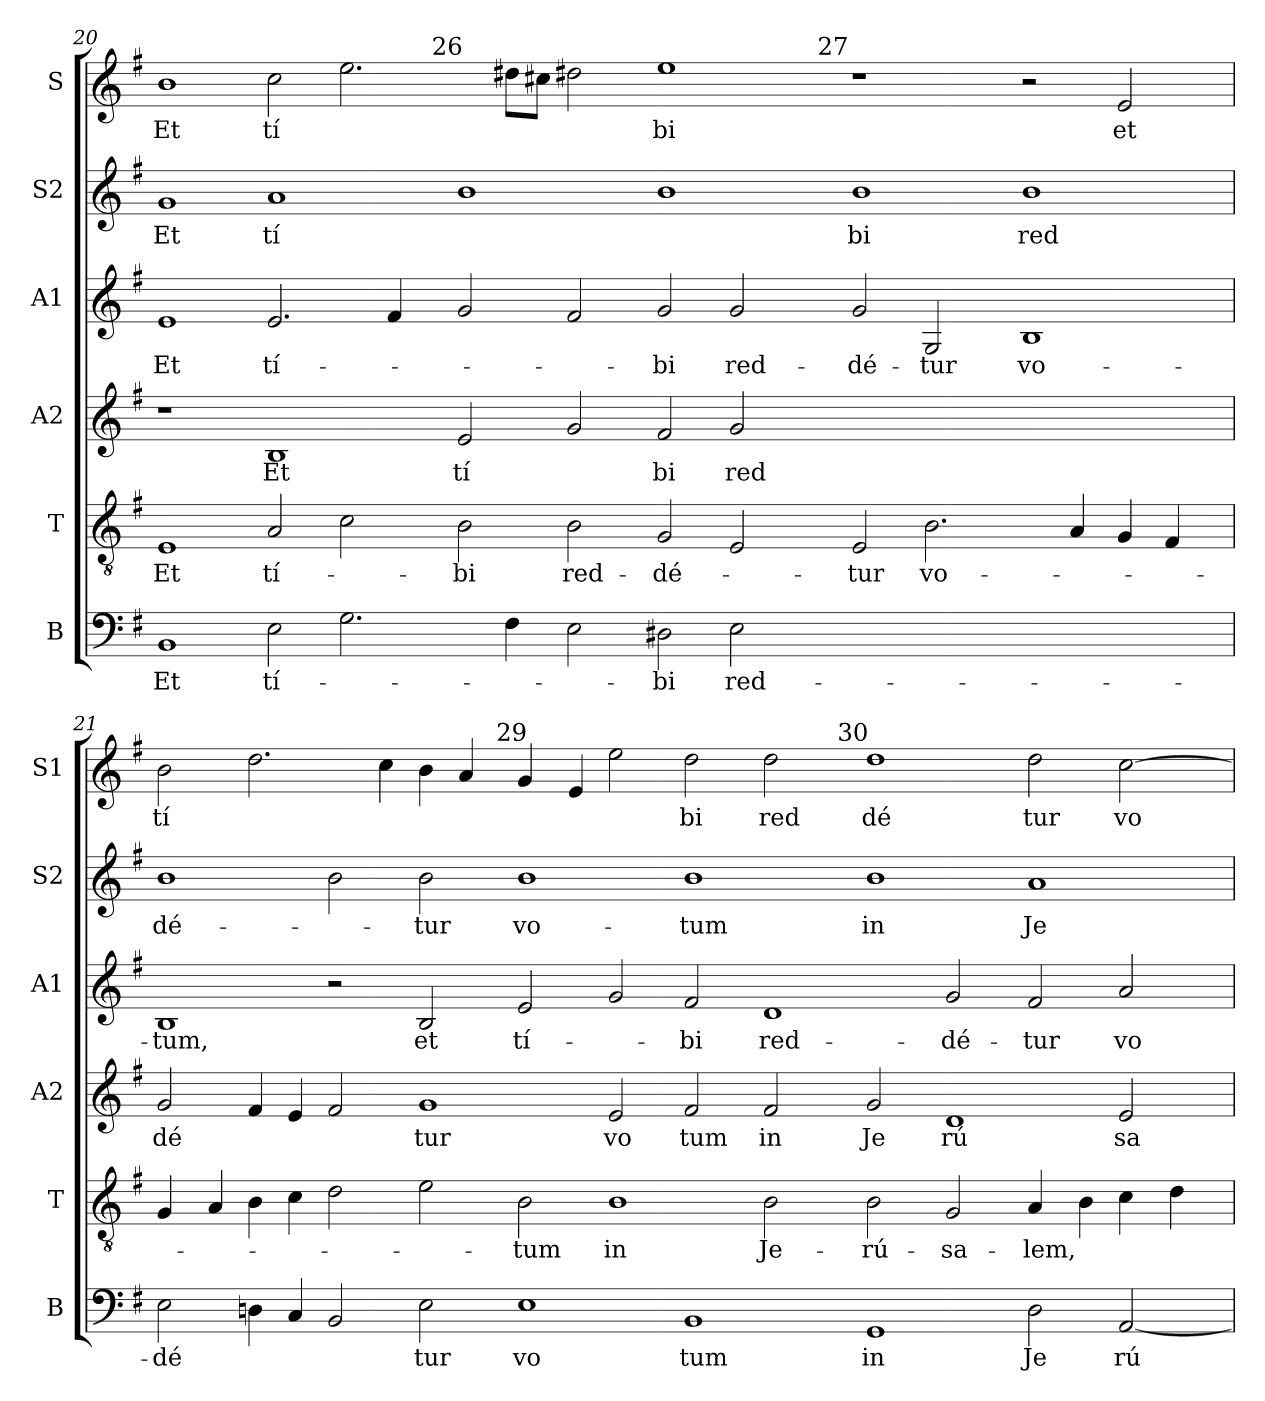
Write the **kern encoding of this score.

**kern	**text	**kern	**text	**kern	**text	**kern	**text	**kern	**text	**kern	**text
*part6	*part6	*part5	*part5	*part4	*part4	*part3	*part3	*part2	*part2	*part1	*part1
*staff6	*staff6	*staff5	*staff5	*staff4	*staff4	*staff3	*staff3	*staff2	*staff2	*staff1	*staff1
*I"B	*	*I"T	*	*I"A2	*	*I"A1	*	*I"S2	*	*I"S	*
*I'B	*	*I'T	*	*I'A2	*	*I'A1	*	*I'S2	*	*I'S1	*
!!LO:LB:g=z
*clefF4	*	*clefGv2	*	*clefG2	*	*clefG2	*	*clefG2	*	*clefG2	*
*k[f#]	*	*k[f#]	*	*k[f#]	*	*k[f#]	*	*k[f#]	*	*k[f#]	*
*G:	*	*G:	*	*G:	*	*G:	*	*G:	*	*G:	*
=20	=20	=20	=20	=20	=20	=20	=20	=20	=20	=20	=20
!	!LO:LY:b:cj	!	!LO:LY:b:cj	!	!	!	!LO:LY:b:cj	!	!LO:LY:b:cj	!	!LO:LY:b:cj
*	*	*	*	*	*	*	*	*	*	*^	*
*	*	*	*	*	*	*	*	*	*	*	*^	*
1BB	Et	1E	Et	1r	.	1e	Et	1g	Et	1b	1ryy	1ryy	Et
!	!LO:LY:b:cj	!	!LO:LY:b:cj	!	!LO:LY:b:cj	!	!LO:LY:b:cj	!	!LO:LY:b:cj	!	!	!	!LO:LY:b:cj
2E\	tí-	2A/	tí-	1B	Et	2.e/	tí-	1a	tí	2cc\	2ryy	1ryy	tí
2.G\	.	2c\	.	.	.	.	.	.	.	2.ee\	4ryy	.	.
.	.	.	.	.	.	4f#/	.	.	.	.	8ryy	.	.
.	.	.	.	.	.	.	.	.	.	.	32ryy	.	.
!	!	!	!	!	!	!	!	!	!	!	!LO:TX:a:t=26	!	!
.	.	.	.	.	.	.	.	.	.	.	1ryy	.	.
!	!	!	!LO:LY:b:cj	!	!LO:LY:b:cj	!	!	!	!	!	!	!	!
.	.	2B\	-bi	2e/	tí	2g/	.	1b	.	.	.	1ryy	.
4F#\	.	.	.	.	.	.	.	.	.	8dd#X\L	.	.	.
.	.	.	.	.	.	.	.	.	.	8cc#X\J	.	.	.
!	!	!	!LO:LY:b:cj	!	!	!	!	!	!	!	!	!	!
2E\	.	2B\	red-	2g/	.	2f#/	.	.	.	2dd#X\	.	.	.
.	.	.	.	.	.	.	.	.	.	.	1ryy	.	.
!	!LO:LY:b:cj	!	!LO:LY:b:cj	!	!LO:LY:b:cj	!	!LO:LY:b:cj	!	!	!	!	!	!LO:LY:b:cj
2D#X\	-bi	2G/	-dé-	2f#/	bi	2g/	-bi	1b	.	1ee	.	2ryy	bi
!	!LO:LY:b:cj	!	!	!	!LO:LY:b:cj	!	!LO:LY:b:cj	!	!	!	!	!	!
2E\	red-	2E/	.	2g/	red	2g/	red-	.	.	.	.	4ryy	.
.	.	.	.	.	.	.	.	.	.	.	.	8ryy	.
.	.	.	.	.	.	.	.	.	.	.	.	64ryy	.
!	!	!	!	!	!	!	!	!	!	!	!	!LO:TX:a:t=27	!
.	.	.	.	.	.	.	.	.	.	.	.	1ryy	.
.	.	.	.	.	.	.	.	.	.	.	1ryy	.	.
!	!	!	!LO:LY:b:cj	!	!	!	!LO:LY:b:cj	!	!LO:LY:b:cj	!	!	!	!
0ryy	.	2E/	-tur	0ryy	.	2g/	-dé-	1b	bi	1r	.	.	.
!	!	!	!LO:LY:b:cj	!	!	!	!LO:LY:b:cj	!	!	!	!	!	!
.	.	2.B\	vo-	.	.	2G/	-tur	.	.	.	.	.	.
.	.	.	.	.	.	.	.	.	.	.	.	1ryy	.
.	.	.	.	.	.	.	.	.	.	.	1ryy	.	.
!	!	!	!	!	!	!	!LO:LY:b:cj	!	!LO:LY:b:cj	!	!	!	!
.	.	.	.	.	.	1B	vo-	1b	red	2r	.	.	.
.	.	4A/	.	.	.	.	.	.	.	.	.	.	.
!	!	!	!	!	!	!	!	!	!	!	!	!	!LO:LY:b:cj
.	.	4G/	.	.	.	.	.	.	.	2e/	.	.	et
.	.	4F#/	.	.	.	.	.	.	.	.	.	.	.
.	.	.	.	.	.	.	.	.	.	.	.	16..ryy	.
.	.	.	.	.	.	.	.	.	.	.	16.ryy	.	.
!!LO:LB:g=z	!!	!!
=21	=21	=21	=21	=21	=21	=21	=21	=21	=21	=21	=21	=21	=21
!	!LO:LY:b:cj	!	!	!	!LO:LY:b:cj	!	!LO:LY:b:cj	!	!LO:LY:b:cj	!	!	!	!LO:LY:b:cj
*^	*	*	*	*	*	*	*	*	*	*	*	*	*
2E\	8.ryy	-dé	4G/	.	2g/	dé	1B	-tum,	1b	dé-	2b\	1ryy	1ryy	tí
.	1ryy	.	.	.	.	.	.	.	.	.	.	.	.	.
.	.	.	4A/	.	.	.	.	.	.	.	.	.	.	.
4Dn\	.	.	4B\	.	4f#/	.	.	.	.	.	2.dd\	.	.	.
4C/	.	.	4c\	.	4e/	.	.	.	.	.	.	.	.	.
2BB/	.	.	2d\	.	2f#/	.	2r	.	2b\	.	.	2ryy	1ryy	.
.	1ryy	.	.	.	.	.	.	.	.	.	.	.	.	.
.	.	.	.	.	.	.	.	.	.	.	4cc\	.	.	.
!	!	!LO:LY:b:cj	!	!	!	!LO:LY:b:cj	!	!LO:LY:b:cj	!	!LO:LY:b:cj	!	!	!	!
2E\	.	tur	2e\	.	1g	tur	2B/	et	2b\	-tur	4b\	4ryy	.	.
.	.	.	.	.	.	.	.	.	.	.	4a/	8ryy	.	.
.	.	.	.	.	.	.	.	.	.	.	.	32ryy	.	.
!	!	!	!	!	!	!	!	!	!	!	!	!LO:TX:a:t=29	!	!
.	.	.	.	.	.	.	.	.	.	.	.	1ryy	.	.
!	!	!LO:LY:b:cj	!	!LO:LY:b:cj	!	!	!	!LO:LY:b:cj	!	!LO:LY:b:cj	!	!	!	!
1E	.	vo	2B\	-tum	.	.	2e/	tí-	1b	vo-	4g/	.	1ryy	.
.	1ryy	.	.	.	.	.	.	.	.	.	.	.	.	.
.	.	.	.	.	.	.	.	.	.	.	4e/	.	.	.
!	!	!	!	!LO:LY:b:cj	!	!LO:LY:b:cj	!	!	!	!	!	!	!	!
.	.	.	1B	in	2e/	vo	2g/	.	.	.	2ee\	.	.	.
.	.	.	.	.	.	.	.	.	.	.	.	1ryy	.	.
!	!	!LO:LY:b:cj	!	!	!	!LO:LY:b:cj	!	!LO:LY:b:cj	!	!LO:LY:b:cj	!	!	!	!LO:LY:b:cj
1BB	.	tum	.	.	2f#/	tum	2f#/	-bi	1b	-tum	2dd\	.	2ryy	bi
.	1ryy	.	.	.	.	.	.	.	.	.	.	.	.	.
!	!	!	!	!LO:LY:b:cj	!	!LO:LY:b:cj	!	!LO:LY:b:cj	!	!	!	!	!	!LO:LY:b:cj
.	.	.	2B\	Je-	2f#/	in	1d	red-	.	.	2dd\	.	4ryy	red
.	.	.	.	.	.	.	.	.	.	.	.	.	8ryy	.
.	.	.	.	.	.	.	.	.	.	.	.	.	64ryy	.
!	!	!	!	!	!	!	!	!	!	!	!	!	!LO:TX:a:t=30	!
.	.	.	.	.	.	.	.	.	.	.	.	.	1ryy	.
.	.	.	.	.	.	.	.	.	.	.	.	1ryy	.	.
!	!	!LO:LY:b:cj	!	!LO:LY:b:cj	!	!LO:LY:b:cj	!	!	!	!LO:LY:b:cj	!	!	!	!LO:LY:b:cj
1GG	.	in	2B\	-rú-	2g/	Je	.	.	1b	in	1dd	.	.	dé
.	1ryy	.	.	.	.	.	.	.	.	.	.	.	.	.
!	!	!	!	!LO:LY:b:cj	!	!LO:LY:b:cj	!	!LO:LY:b:cj	!	!	!	!	!	!
.	.	.	2G/	-sa-	1d	rú	2g/	-dé-	.	.	.	.	.	.
.	.	.	.	.	.	.	.	.	.	.	.	.	1ryy	.
.	.	.	.	.	.	.	.	.	.	.	.	1ryy	.	.
!	!	!LO:LY:b:cj	!	!LO:LY:b	!	!	!	!LO:LY:b:cj	!	!LO:LY:b:cj	!	!	!	!LO:LY:b:cj
2D\	.	Je	4A/	-lem,	.	.	2f#/	-tur	1a	Je-	2dd\	.	.	tur
.	2ryy	.	.	.	.	.	.	.	.	.	.	.	.	.
.	.	.	4B\	.	.	.	.	.	.	.	.	.	.	.
!	!	!LO:LY:b:cj	!	!	!	!LO:LY:b:cj	!	!LO:LY:b:cj	!	!	!	!	!	!LO:LY:b:cj
[>2AA/	.	rú	4c\	.	2e/	sa	2a/	vo-	.	.	[<2cc\	.	.	vo
.	4ryy	.	.	.	.	.	.	.	.	.	.	.	.	.
.	.	.	4d\	.	.	.	.	.	.	.	.	.	.	.
.	.	.	.	.	.	.	.	.	.	.	.	.	16..ryy	.
.	.	.	.	.	.	.	.	.	.	.	.	16.ryy	.	.
.	16ryy	.	.	.	.	.	.	.	.	.	.	.	.	.
*v	*v	*	*	*	*	*	*	*	*	*	*v	*v	*v	*
=	=	=	=	=	=	=	=	=	=	=	=
*-	*-	*-	*-	*-	*-	*-	*-	*-	*-	*-	*-
